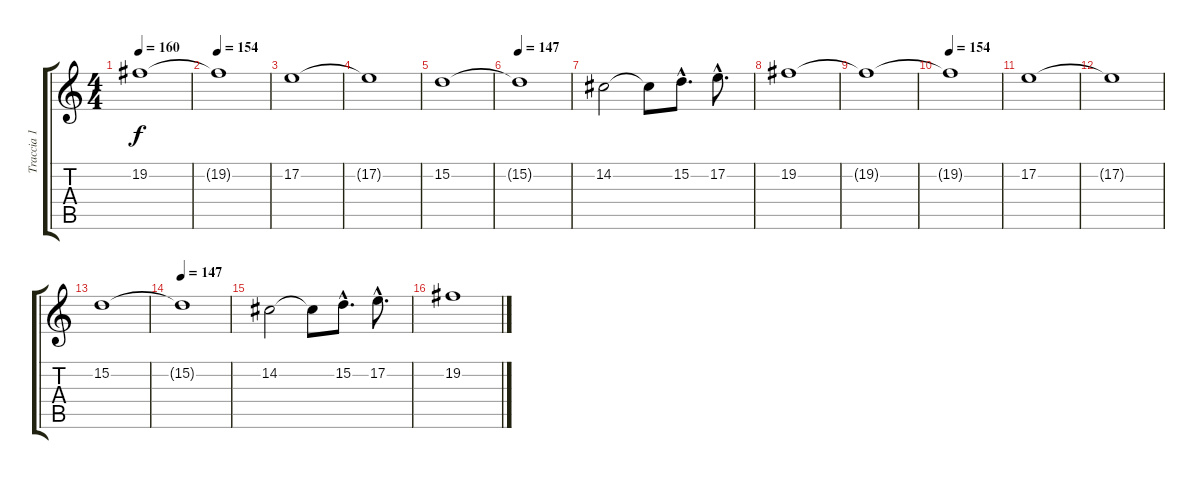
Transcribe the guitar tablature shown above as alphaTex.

\track ("Traccia 1" "Traccia 1") {instrument violin}
\staff {score tabs}
\tuning (E4 B3 G3 D3 A2 E2) {hide}
\ts (4 4)
\tempo 160
\clef g2
\ks c
19.2{t}.1{dy f} |
\tempo 154
19.2{t}.1 |
17.2.1 |
17.2{t}.1 |
15.2.1 |
\tempo 147
15.2{t}.1 |
14.2.2 14.2{t}.8 15.2{hac}.8{d} 17.2{hac}.8{d} |
19.2.1 |
19.2{t}.1 |
\tempo 154
19.2{t}.1 |
17.2.1 |
17.2{t}.1 |
15.2.1 |
\tempo 147
15.2{t}.1 |
14.2.2 14.2{t}.8 15.2{hac}.8{d} 17.2{hac}.8{d} |
19.2.1
